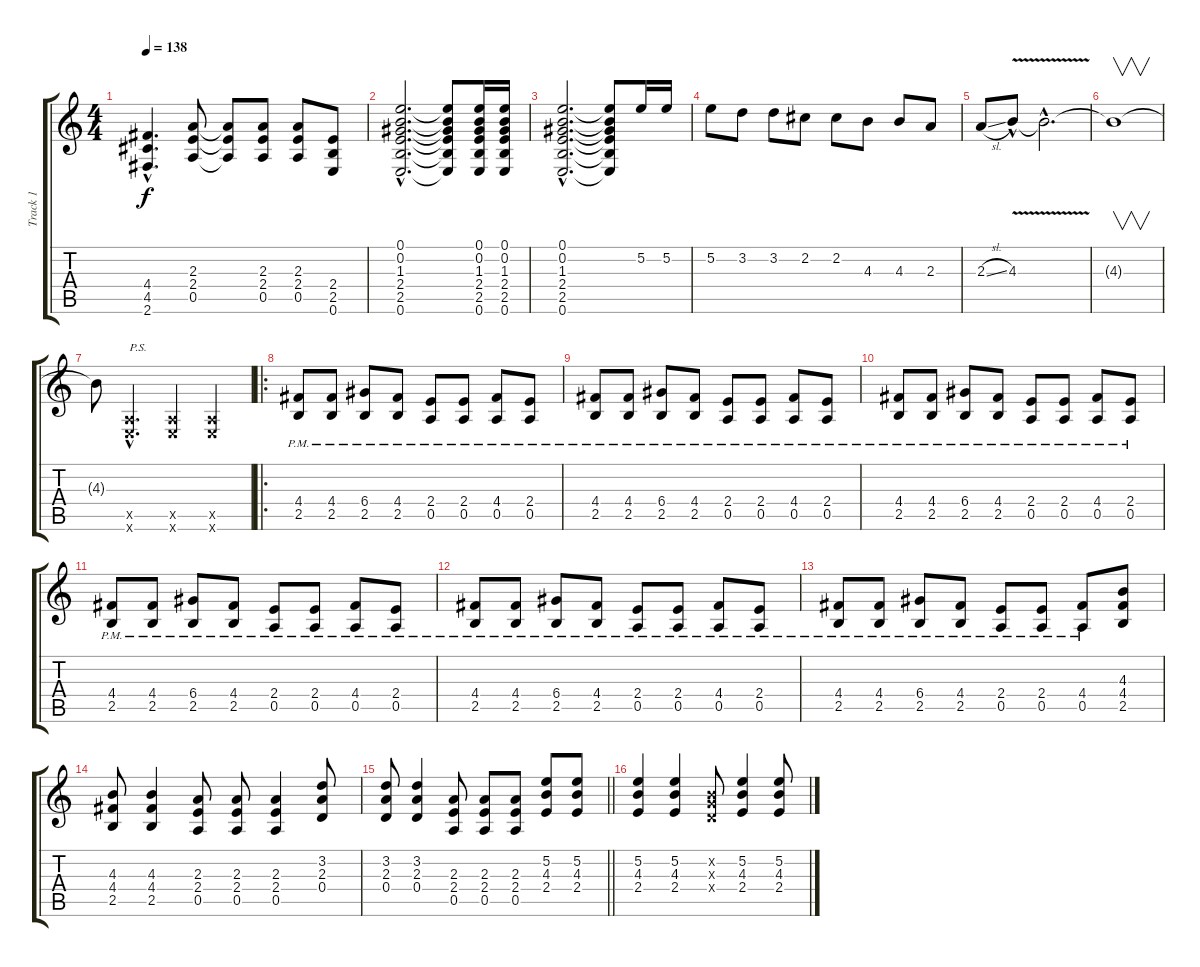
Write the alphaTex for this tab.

\track ("Track 1" "Track 1") {instrument distortionguitar}
\staff {score tabs}
\tuning (E4 B3 G3 D3 A2 E2) {hide}
\ts (4 4)
\tempo 138
\clef g2
\ks c
(4.4{hac} 4.5{hac} 2.6{hac}).4{d dy f instrument distortionguitar} (2.3 2.4 0.5).8 (2.3{t} 2.4{t} 0.5{t}).8 (2.3 2.4 0.5).8 (2.3 2.4 0.5).8 (2.4 2.5 0.6).8 |
(0.1{hac} 0.2{hac} 1.3{hac} 2.4{hac} 2.5{hac} 0.6{hac}).2{d} (0.1{t} 0.2{t} 1.3{t} 2.4{t} 2.5{t} 0.6{t}).8 (0.1 0.2 1.3 2.4 2.5 0.6).16 (0.1 0.2 1.3 2.4 2.5 0.6).16 |
(0.1{hac} 0.2{hac} 1.3{hac} 2.4{hac} 2.5{hac} 0.6{hac}).2{d} (0.1{t} 0.2{t} 1.3{t} 2.4{t} 2.5{t} 0.6{t}).8 5.2.16 5.2.16 |
5.2.8 3.2.8 3.2.8 2.2.8 2.2.8 4.3.8 4.3.8 2.3.8 |
2.3{sl}.8 4.3{v hac}.8 4.3{hac t}.2{d} |
4.3{t}.1{v} |
4.3{t}.8 (0.5{hac x} 0.6{hac x}).4{d txt "P.S."} (0.5{x} 0.6{x}).4 (0.5{x} 0.6{x}).4 |
\ro
(4.4{pm} 2.5{pm}).8 (4.4{pm} 2.5{pm}).8 (6.4{pm} 2.5{pm}).8 (4.4{pm} 2.5{pm}).8 (2.4{pm} 0.5{pm}).8 (2.4{pm} 0.5{pm}).8 (4.4{pm} 0.5{pm}).8 (2.4{pm} 0.5{pm}).8 |
(4.4{pm} 2.5{pm}).8 (4.4{pm} 2.5{pm}).8 (6.4{pm} 2.5{pm}).8 (4.4{pm} 2.5{pm}).8 (2.4{pm} 0.5{pm}).8 (2.4{pm} 0.5{pm}).8 (4.4{pm} 0.5{pm}).8 (2.4{pm} 0.5{pm}).8 |
(4.4{pm} 2.5{pm}).8 (4.4{pm} 2.5{pm}).8 (6.4{pm} 2.5{pm}).8 (4.4{pm} 2.5{pm}).8 (2.4{pm} 0.5{pm}).8 (2.4{pm} 0.5{pm}).8 (4.4{pm} 0.5{pm}).8 (2.4{pm} 0.5{pm}).8 |
(4.4{pm} 2.5{pm}).8 (4.4{pm} 2.5{pm}).8 (6.4{pm} 2.5{pm}).8 (4.4{pm} 2.5{pm}).8 (2.4{pm} 0.5{pm}).8 (2.4{pm} 0.5{pm}).8 (4.4{pm} 0.5{pm}).8 (2.4{pm} 0.5{pm}).8 |
(4.4{pm} 2.5{pm}).8 (4.4{pm} 2.5{pm}).8 (6.4{pm} 2.5{pm}).8 (4.4{pm} 2.5{pm}).8 (2.4{pm} 0.5{pm}).8 (2.4{pm} 0.5{pm}).8 (4.4{pm} 0.5{pm}).8 (2.4{pm} 0.5{pm}).8 |
(4.4{pm} 2.5{pm}).8 (4.4{pm} 2.5{pm}).8 (6.4{pm} 2.5{pm}).8 (4.4{pm} 2.5{pm}).8 (2.4{pm} 0.5{pm}).8 (2.4{pm} 0.5{pm}).8 (4.4{pm} 0.5{pm}).8 (4.3 4.4 2.5).8 |
(4.3 4.4 2.5).8 (4.3 4.4 2.5).4 (2.3 2.4 0.5).8 (2.3 2.4 0.5).8 (2.3 2.4 0.5).4 (3.2 2.3 0.4).8 |
\barLineRight lightlight
(3.2 2.3 0.4).8 (3.2 2.3 0.4).4 (2.3 2.4 0.5).8 (2.3 2.4 0.5).8 (2.3 2.4 0.5).8 (5.2 4.3 2.4).8 (5.2 4.3 2.4).8 |
(5.2 4.3 2.4).4 (5.2 4.3 2.4).4 (0.2{x} 0.3{x} 0.4{x}).8 (5.2 4.3 2.4).4 (5.2 4.3 2.4).8
